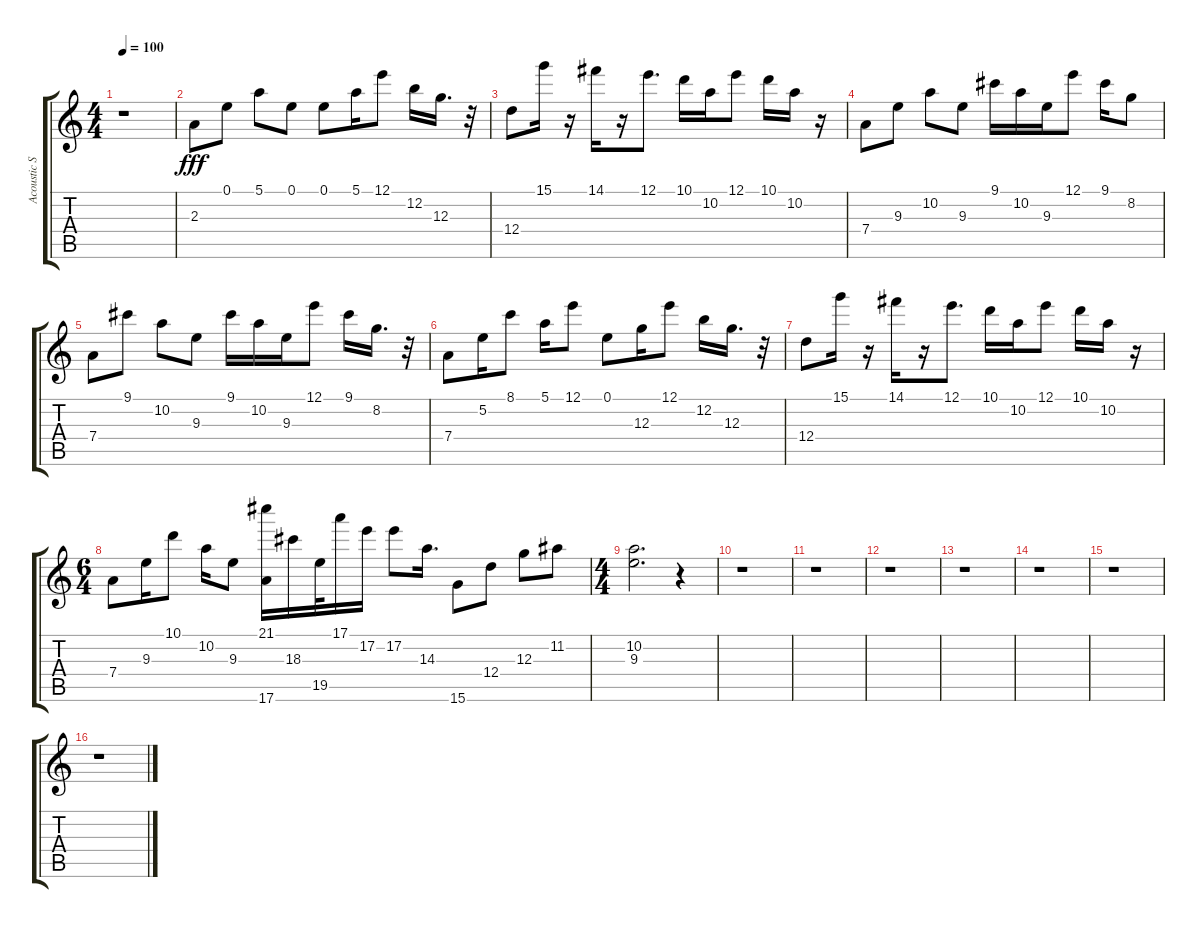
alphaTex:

\track ("Acoustic Steel (dbl)" "Acoustic S") {instrument acousticguitarsteel}
\staff {score tabs}
\tuning (E4 B3 G3 D3 A2 E2) {hide}
\ts (4 4)
\tempo 100
\clef g2
\ks c
r.1{dy f} |
2.3.8{dy fff balance 0} 0.1.8 5.1.8 0.1.8 0.1.8 5.1.16 12.1.8 12.2.16 12.3.16{d} r.32 |
12.4.8 15.1.16 r.16 14.1.16 r.16 12.1.8{d} 10.1.16 10.2.16 12.1.8 10.1.16 10.2.16 r.16 |
7.4.8 9.3.8 10.2.8 9.3.8 9.1.16 10.2.16 9.3.16 12.1.8 9.1.16 8.2.8 |
7.4.8 9.1.8 10.2.8 9.3.8 9.1.16 10.2.16 9.3.16 12.1.8 9.1.16 8.2.16{d} r.32 |
7.4.8 5.2.16 8.1.8 5.1.16 12.1.8 0.1.8 12.3.16 12.1.8 12.2.16 12.3.16{d} r.32 |
12.4.8 15.1.16 r.16 14.1.16 r.16 12.1.8{d} 10.1.16 10.2.16 12.1.8 10.1.16 10.2.16 r.16 |
\ts (6 4)
7.4.8 9.3.16 10.1.8 10.2.16 9.3.8 (21.1 17.6).16 18.3.16 19.5.32 17.1.16 17.2.16 17.2.8 14.3.16{d} 15.6.8 12.4.8 12.3.8 11.2.8 |
\ts (4 4)
(10.2 9.3).2{d} r.4 |
r.1 |
r.1 |
r.1 |
r.1 |
r.1 |
r.1 |
r.1
